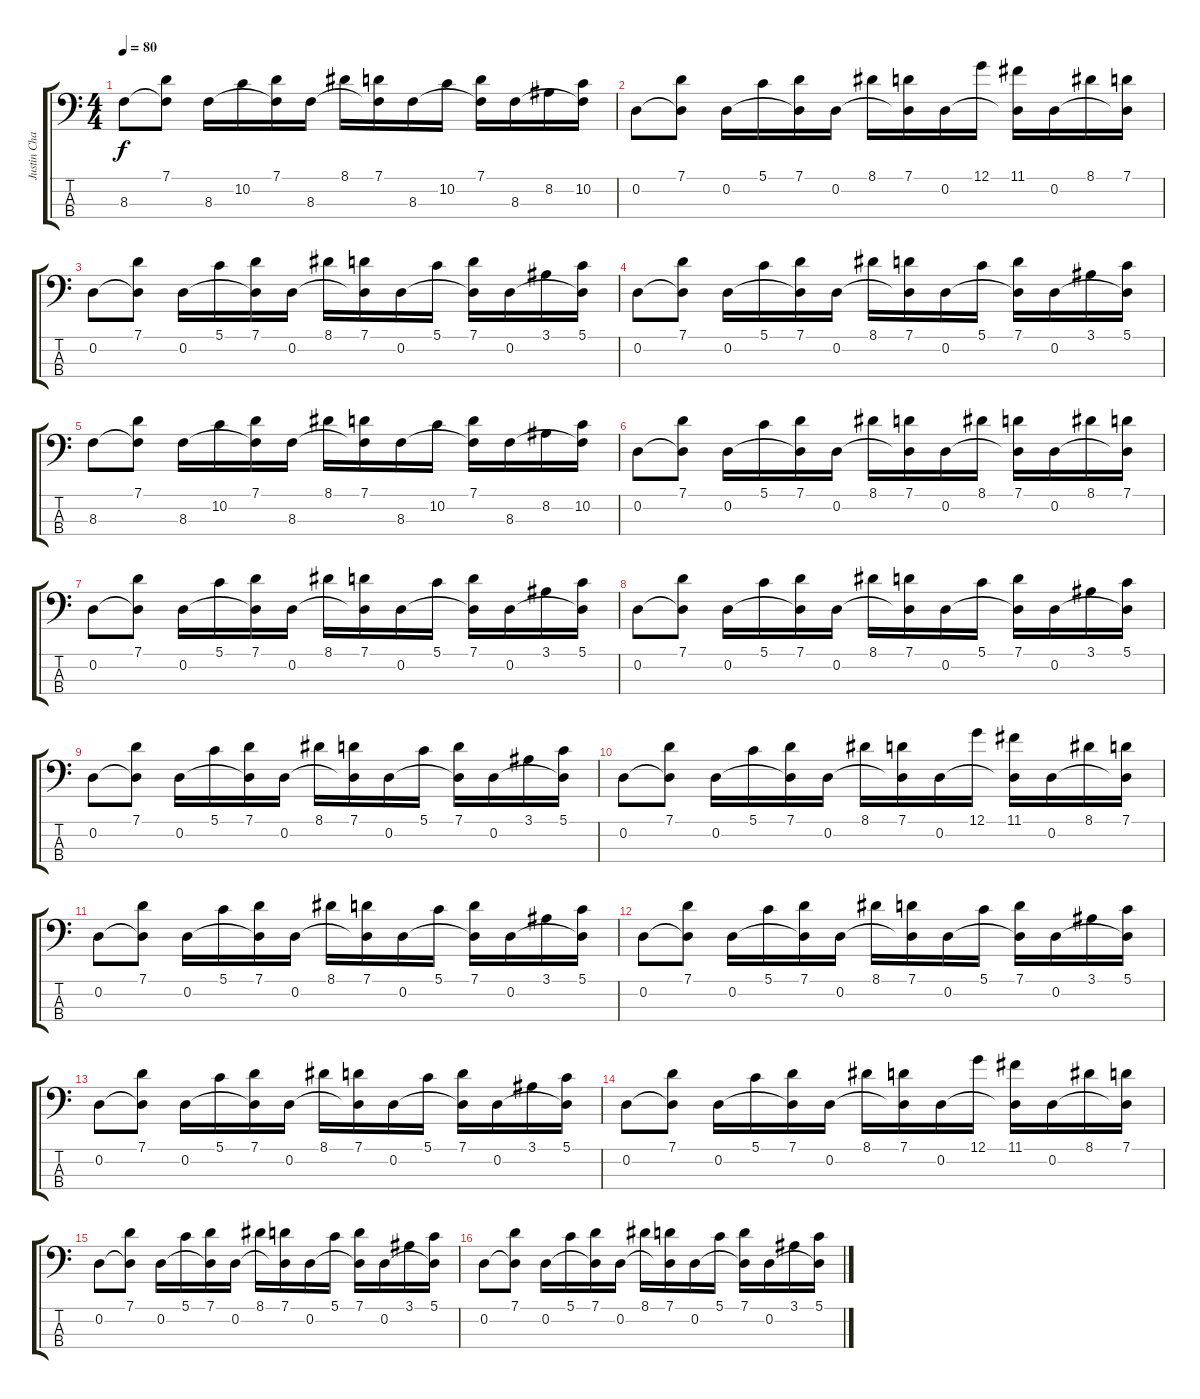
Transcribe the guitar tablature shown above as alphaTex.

\track ("Justin Chancellor" "Justin Cha") {instrument electricbasspick}
\staff {score tabs}
\tuning (G2 D2 A1 D1) {hide}
\ts (4 4)
\tempo 80
\clef f4
\ks c
8.3.8{dy f} (7.1 8.3{t}).8 8.3.16 10.2.16 (7.1 8.3{t}).16 8.3.16 8.1.16 (7.1 8.3{t}).16 8.3.16 10.2.16 (7.1 8.3{t}).16 8.3.16 8.2.16 (10.2 8.3{t}).16 |
0.2.8 (7.1 0.2{t}).8 0.2.16 5.1.16 (7.1 0.2{t}).16 0.2.16 8.1.16 (7.1 0.2{t}).16 0.2.16 12.1.16 (11.1 0.2{t}).16 0.2.16 8.1.16 (7.1 0.2{t}).16 |
0.2.8 (7.1 0.2{t}).8 0.2.16 5.1.16 (7.1 0.2{t}).16 0.2.16 8.1.16 (7.1 0.2{t}).16 0.2.16 5.1.16 (7.1 0.2{t}).16 0.2.16 3.1.16 (5.1 0.2{t}).16 |
0.2.8 (7.1 0.2{t}).8 0.2.16 5.1.16 (7.1 0.2{t}).16 0.2.16 8.1.16 (7.1 0.2{t}).16 0.2.16 5.1.16 (7.1 0.2{t}).16 0.2.16 3.1.16 (5.1 0.2{t}).16 |
8.3.8 (7.1 8.3{t}).8 8.3.16 10.2.16 (7.1 8.3{t}).16 8.3.16 8.1.16 (7.1 8.3{t}).16 8.3.16 10.2.16 (7.1 8.3{t}).16 8.3.16 8.2.16 (10.2 8.3{t}).16 |
0.2.8 (7.1 0.2{t}).8 0.2.16 5.1.16 (7.1 0.2{t}).16 0.2.16 8.1.16 (7.1 0.2{t}).16 0.2.16 8.1.16 (7.1 0.2{t}).16 0.2.16 8.1.16 (7.1 0.2{t}).16 |
0.2.8 (7.1 0.2{t}).8 0.2.16 5.1.16 (7.1 0.2{t}).16 0.2.16 8.1.16 (7.1 0.2{t}).16 0.2.16 5.1.16 (7.1 0.2{t}).16 0.2.16 3.1.16 (5.1 0.2{t}).16 |
0.2.8 (7.1 0.2{t}).8 0.2.16 5.1.16 (7.1 0.2{t}).16 0.2.16 8.1.16 (7.1 0.2{t}).16 0.2.16 5.1.16 (7.1 0.2{t}).16 0.2.16 3.1.16 (5.1 0.2{t}).16 |
0.2.8 (7.1 0.2{t}).8 0.2.16 5.1.16 (7.1 0.2{t}).16 0.2.16 8.1.16 (7.1 0.2{t}).16 0.2.16 5.1.16 (7.1 0.2{t}).16 0.2.16 3.1.16 (5.1 0.2{t}).16 |
0.2.8 (7.1 0.2{t}).8 0.2.16 5.1.16 (7.1 0.2{t}).16 0.2.16 8.1.16 (7.1 0.2{t}).16 0.2.16 12.1.16 (11.1 0.2{t}).16 0.2.16 8.1.16 (7.1 0.2{t}).16 |
0.2.8 (7.1 0.2{t}).8 0.2.16 5.1.16 (7.1 0.2{t}).16 0.2.16 8.1.16 (7.1 0.2{t}).16 0.2.16 5.1.16 (7.1 0.2{t}).16 0.2.16 3.1.16 (5.1 0.2{t}).16 |
0.2.8 (7.1 0.2{t}).8 0.2.16 5.1.16 (7.1 0.2{t}).16 0.2.16 8.1.16 (7.1 0.2{t}).16 0.2.16 5.1.16 (7.1 0.2{t}).16 0.2.16 3.1.16 (5.1 0.2{t}).16 |
0.2.8 (7.1 0.2{t}).8 0.2.16 5.1.16 (7.1 0.2{t}).16 0.2.16 8.1.16 (7.1 0.2{t}).16 0.2.16 5.1.16 (7.1 0.2{t}).16 0.2.16 3.1.16 (5.1 0.2{t}).16 |
0.2.8 (7.1 0.2{t}).8 0.2.16 5.1.16 (7.1 0.2{t}).16 0.2.16 8.1.16 (7.1 0.2{t}).16 0.2.16 12.1.16 (11.1 0.2{t}).16 0.2.16 8.1.16 (7.1 0.2{t}).16 |
0.2.8 (7.1 0.2{t}).8 0.2.16 5.1.16 (7.1 0.2{t}).16 0.2.16 8.1.16 (7.1 0.2{t}).16 0.2.16 5.1.16 (7.1 0.2{t}).16 0.2.16 3.1.16 (5.1 0.2{t}).16 |
0.2.8 (7.1 0.2{t}).8 0.2.16 5.1.16 (7.1 0.2{t}).16 0.2.16 8.1.16 (7.1 0.2{t}).16 0.2.16 5.1.16 (7.1 0.2{t}).16 0.2.16 3.1.16 (5.1 0.2{t}).16
